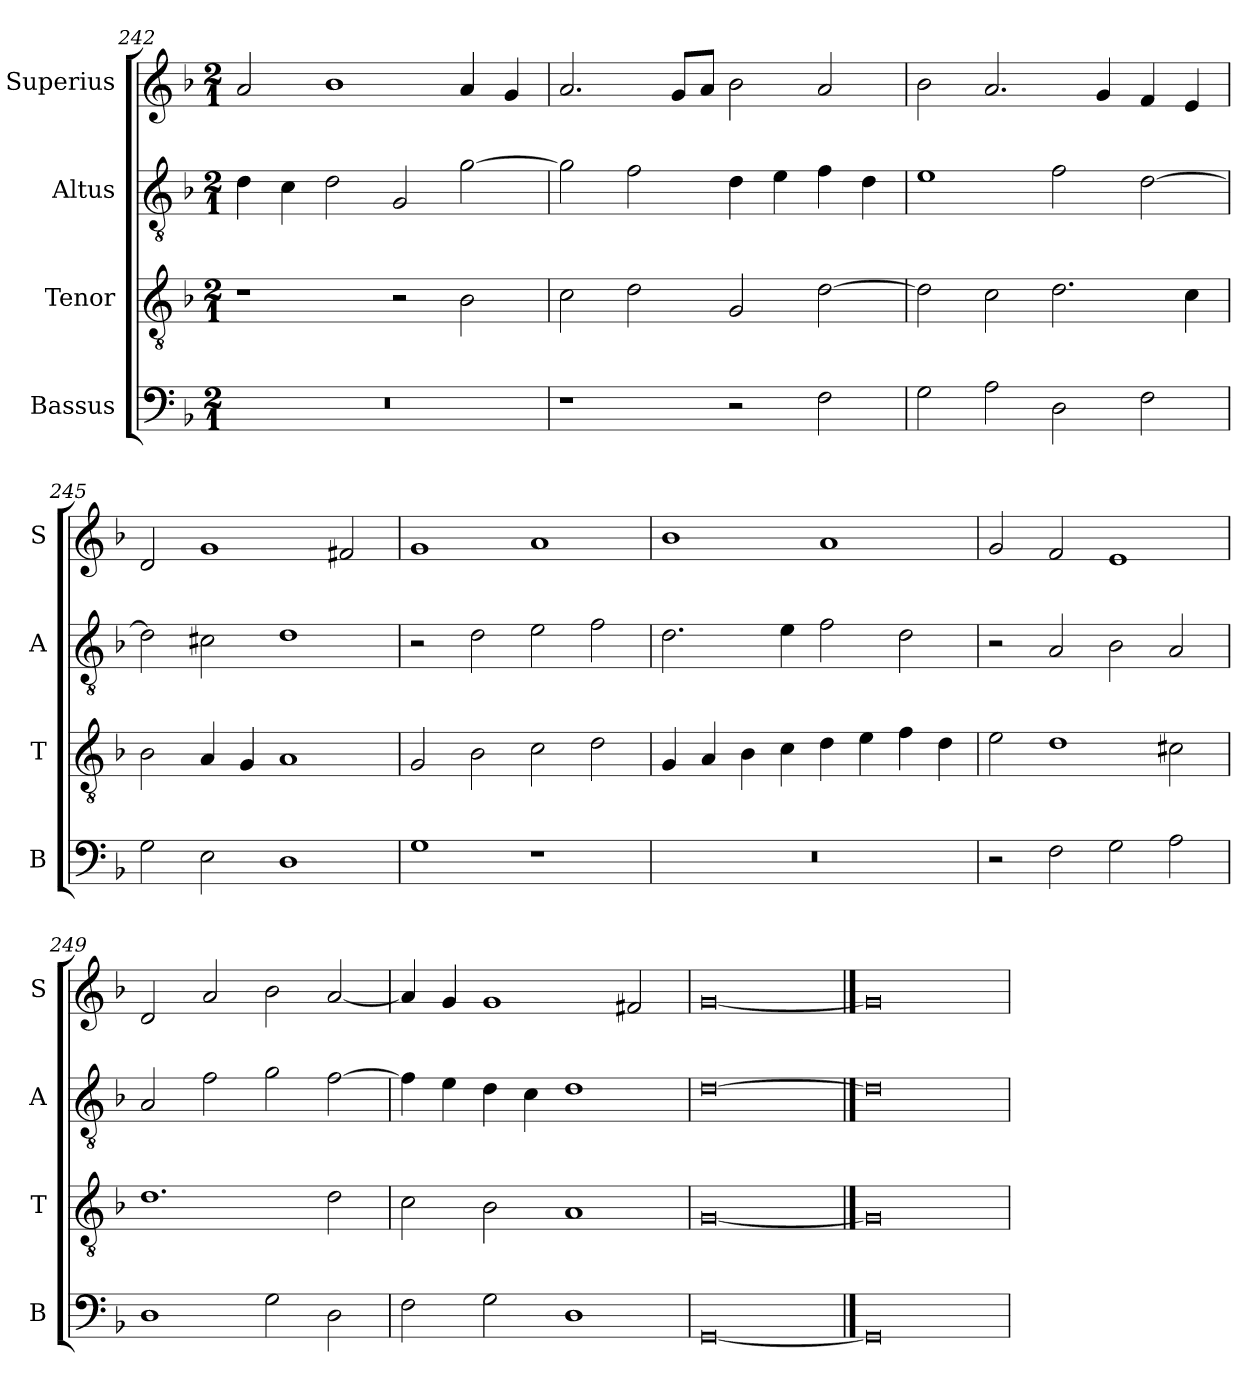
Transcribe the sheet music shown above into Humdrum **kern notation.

**kern	**kern	**kern	**kern
*part4	*part3	*part2	*part1
*staff4	*staff3	*staff2	*staff1
*I"Bassus	*I"Tenor	*I"Altus	*I"Superius
*I'B	*I'T	*I'A	*I'S
*clefF4	*clefGv2	*clefGv2	*clefG2
*k[b-]	*k[b-]	*k[b-]	*k[b-]
*F:	*F:	*F:	*F:
*M2/1	*M2/1	*M2/1	*M2/1
=242	=242	=242	=242
0r	1r	4d	2a
.	.	4c	.
.	.	2d	1b-
.	2r	2G	.
.	2B-	[2g	4a
.	.	.	4g
=243	=243	=243	=243
1r	2c	2g]	2.a
.	2d	2f	.
.	.	.	8gL
.	.	.	8aJ
2r	2G	4d	2b-
.	.	4e	.
2F	[2d	4f	2a
.	.	4d	.
=244	=244	=244	=244
2G	2d]	1e	2b-
2A	2c	.	2.a
2D	2.d	2f	.
.	.	.	4g
2F	.	[2d	4f
.	4c	.	4e
=245	=245	=245	=245
2G	2B-	2d]	2d
2E	4A	2c#X	1g
.	4G	.	.
1D	1A	1d	.
.	.	.	2f#X
=246	=246	=246	=246
1G	2G	2r	1g
.	2B-	2d	.
1r	2c	2e	1a
.	2d	2f	.
=247	=247	=247	=247
0r	4G	2.d	1b-
.	4A	.	.
.	4B-	.	.
.	4c	4e	.
.	4d	2f	1a
.	4e	.	.
.	4f	2d	.
.	4d	.	.
=248	=248	=248	=248
2r	2e	2r	2g
2F	1d	2A	2f
2G	.	2B-	1e
2A	2c#X	2A	.
=249	=249	=249	=249
1D	1.d	2A	2d
.	.	2f	2a
2G	.	2g	2b-
2D	2d	[2f	[2a
=250	=250	=250	=250
2F	2c	4f]	4a]
.	.	4e	4g
2G	2B-	4d	1g
.	.	4c	.
1D	1A	1d	.
.	.	.	2f#X
=251	=251	=251	=251
[0GG	[0G	[0d	[0g
==252	==252	==252	==252
0GG]	0G]	0d]	0g]
=	=	=	=
*-	*-	*-	*-
